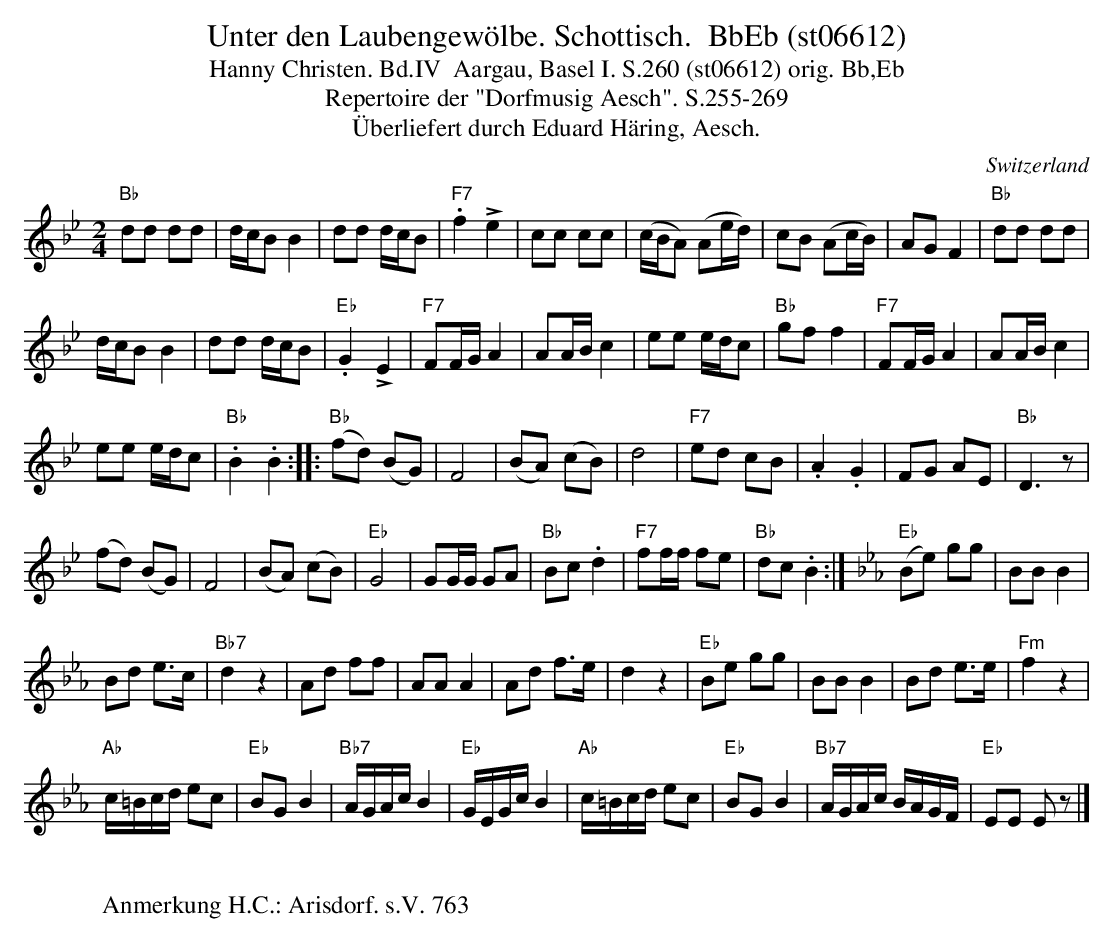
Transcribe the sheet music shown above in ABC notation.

X:1
T:Unter den Laubengewölbe. Schottisch.  BbEb (st06612)
T:Hanny Christen. Bd.IV  Aargau, Basel I. S.260 (st06612) orig. Bb,Eb
T: Repertoire der "Dorfmusig Aesch". S.255-269
T:Überliefert durch Eduard Häring, Aesch.
M:2/4
L:1/8
O:Switzerland
K:Bb major
"Bb"dd dd | d/c/B B2 | dd d/c/B | "F7".f2!>!e2 | cc cc | (c/B/A) (Ae/d/) | cB (Ac/B/) | AGF2 | "Bb"dd dd |
d/c/B B2 | dd d/c/B | "Eb".G2!>!E2 | "F7"FF/G/A2 | AA/B/c2 | ee e/d/c | "Bb"gff2 | "F7"FF/G/A2 | AA/B/c2 |
ee e/d/c | "Bb".B2.B2 :: ("Bb"fd) (BG) | F4 | (BA) (cB) | d4 | "F7"ed cB | .A2.G2 | FG AE | "Bb"D3z |
(fd) (BG) | F4 | (BA) (cB) | "Eb"G4 | GG/G/ GA | "Bb"Bc.d2 | "F7"ff/f/ fe | "Bb"dc.B2 :| [K:Eb] ("Eb"Be) gg | BB B2 |
Bd e>c | "Bb7"d2z2 | Ad ff | AAA2 | Ad f>e | d2z2 | "Eb"Be gg | BBB2 | Bd e>e | "Fm"f2z2 |
"Ab"c/=B/c/d/ ec | "Eb"BGB2 | "Bb7"A/G/A/c/ B2 | "Eb"G/E/G/c/B2 | "Ab"c/=B/c/d/ ec | "Eb"BGB2 | "Bb7"A/G/A/c/ B/A/G/F/ | "Eb"EE Ez |]
W:
W: Anmerkung H.C.: Arisdorf. s.V. 763
